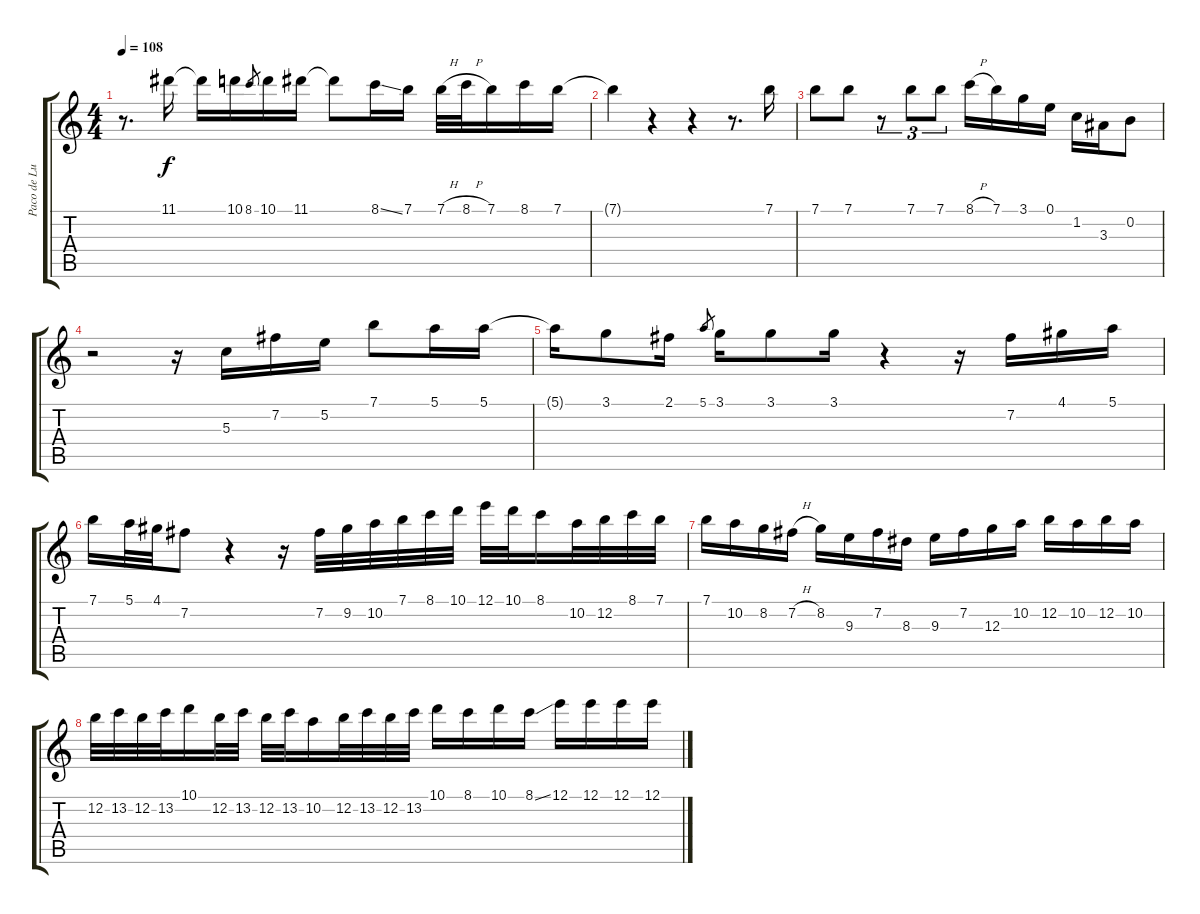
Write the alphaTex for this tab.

\track ("Paco de Lucia" "Paco de Lu") {instrument acousticguitarnylon}
\staff {score tabs}
\tuning (E4 B3 G3 D3 A2 E2) {hide}
\ts (4 4)
\tempo 108
\clef g2
\ks c
r.8{d dy f} 11.1.16 11.1{t}.16 10.1.16 8.1.8{gr} 10.1.16 11.1.16 11.1{t}.8 8.1{ss}.16 7.1.16 7.1{h}.32 8.1{h}.32 7.1.16 8.1.16 7.1.16 |
7.1{t}.4 r.4 r.4 r.8{d} 7.1.16 |
7.1.8 7.1.8 r.8{tu (3 2)} 7.1.8{tu (3 2)} 7.1.8{tu (3 2)} 8.1{h}.16 7.1.16 3.1.16 0.1.16 1.2.16 3.3.16 0.2.8 |
r.2 r.16 5.3.16 7.2.16 5.2.16 7.1.8 5.1.16 5.1.16 |
5.1{t}.16 3.1.8 2.1.16 5.1.8{gr} 3.1.16 3.1.8 3.1.16 r.4 r.16 7.2.16 4.1.16 5.1.16 |
7.1.16 5.1.32 4.1.32 7.2.8 r.4 r.16 7.2.32 9.2.32 10.2.32 7.1.32 8.1.32 10.1.32 12.1.32 10.1.32 8.1.16 10.2.32 12.2.32 8.1.32 7.1.32 |
7.1.16 10.2.16 8.2.16 7.2{h}.16 8.2.16 9.3.16 7.2.16 8.3.16 9.3.16 7.2.16 12.3.16 10.2.16 12.2.16 10.2.16 12.2.16 10.2.16 |
12.2.32 13.2.32 12.2.32 13.2.32 10.1.16 12.2.32 13.2.32 12.2.32 13.2.32 10.2.16 12.2.32 13.2.32 12.2.32 13.2.32 10.1.16 8.1.16 10.1.16 8.1{ss}.16 12.1.16 12.1.16 12.1.16 12.1.16
